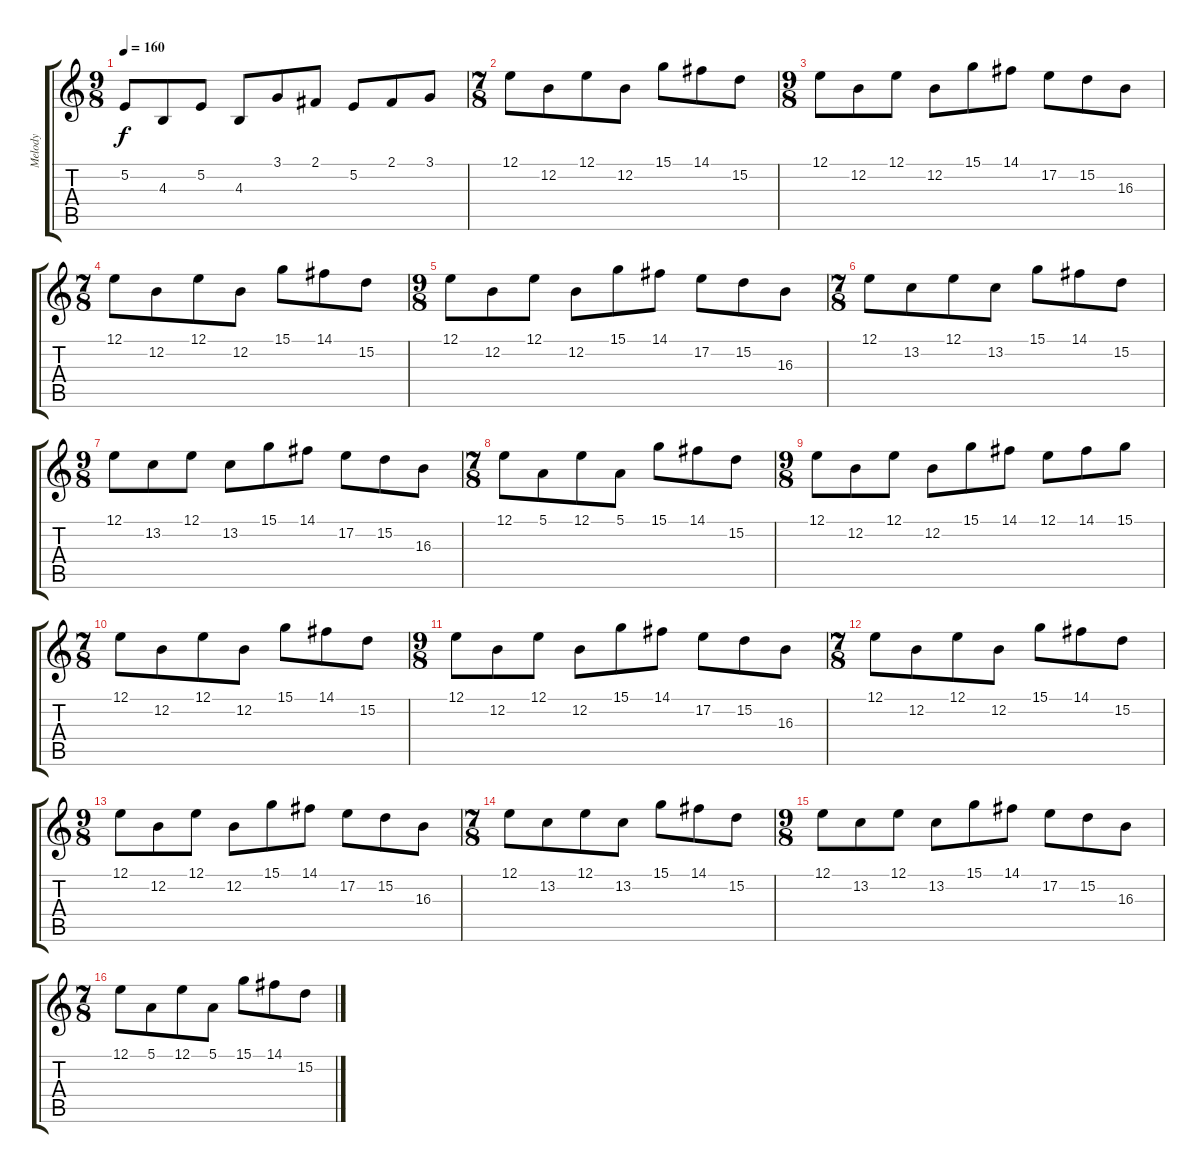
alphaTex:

\track ("Melody" "Melody") {instrument choiraahs}
\staff {score tabs}
\tuning (E4 B3 G3 D3 A2 E2) {hide}
\ts (9 8)
\tempo 160
\clef g2
\ks c
5.2.8{dy f} 4.3.8 5.2.8 4.3.8 3.1.8 2.1.8 5.2.8 2.1.8 3.1.8 |
\ts (7 8)
12.1.8 12.2.8 12.1.8 12.2.8 15.1.8 14.1.8 15.2.8 |
\ts (9 8)
12.1.8 12.2.8 12.1.8 12.2.8 15.1.8 14.1.8 17.2.8 15.2.8 16.3.8 |
\ts (7 8)
12.1.8 12.2.8 12.1.8 12.2.8 15.1.8 14.1.8 15.2.8 |
\ts (9 8)
12.1.8 12.2.8 12.1.8 12.2.8 15.1.8 14.1.8 17.2.8 15.2.8 16.3.8 |
\ts (7 8)
12.1.8 13.2.8 12.1.8 13.2.8 15.1.8 14.1.8 15.2.8 |
\ts (9 8)
12.1.8 13.2.8 12.1.8 13.2.8 15.1.8 14.1.8 17.2.8 15.2.8 16.3.8 |
\ts (7 8)
12.1.8 5.1.8 12.1.8 5.1.8 15.1.8 14.1.8 15.2.8 |
\ts (9 8)
12.1.8 12.2.8 12.1.8 12.2.8 15.1.8 14.1.8 12.1.8 14.1.8 15.1.8 |
\ts (7 8)
12.1.8 12.2.8 12.1.8 12.2.8 15.1.8 14.1.8 15.2.8 |
\ts (9 8)
12.1.8 12.2.8 12.1.8 12.2.8 15.1.8 14.1.8 17.2.8 15.2.8 16.3.8 |
\ts (7 8)
12.1.8 12.2.8 12.1.8 12.2.8 15.1.8 14.1.8 15.2.8 |
\ts (9 8)
12.1.8 12.2.8 12.1.8 12.2.8 15.1.8 14.1.8 17.2.8 15.2.8 16.3.8 |
\ts (7 8)
12.1.8 13.2.8 12.1.8 13.2.8 15.1.8 14.1.8 15.2.8 |
\ts (9 8)
12.1.8 13.2.8 12.1.8 13.2.8 15.1.8 14.1.8 17.2.8 15.2.8 16.3.8 |
\ts (7 8)
12.1.8 5.1.8 12.1.8 5.1.8 15.1.8 14.1.8 15.2.8
